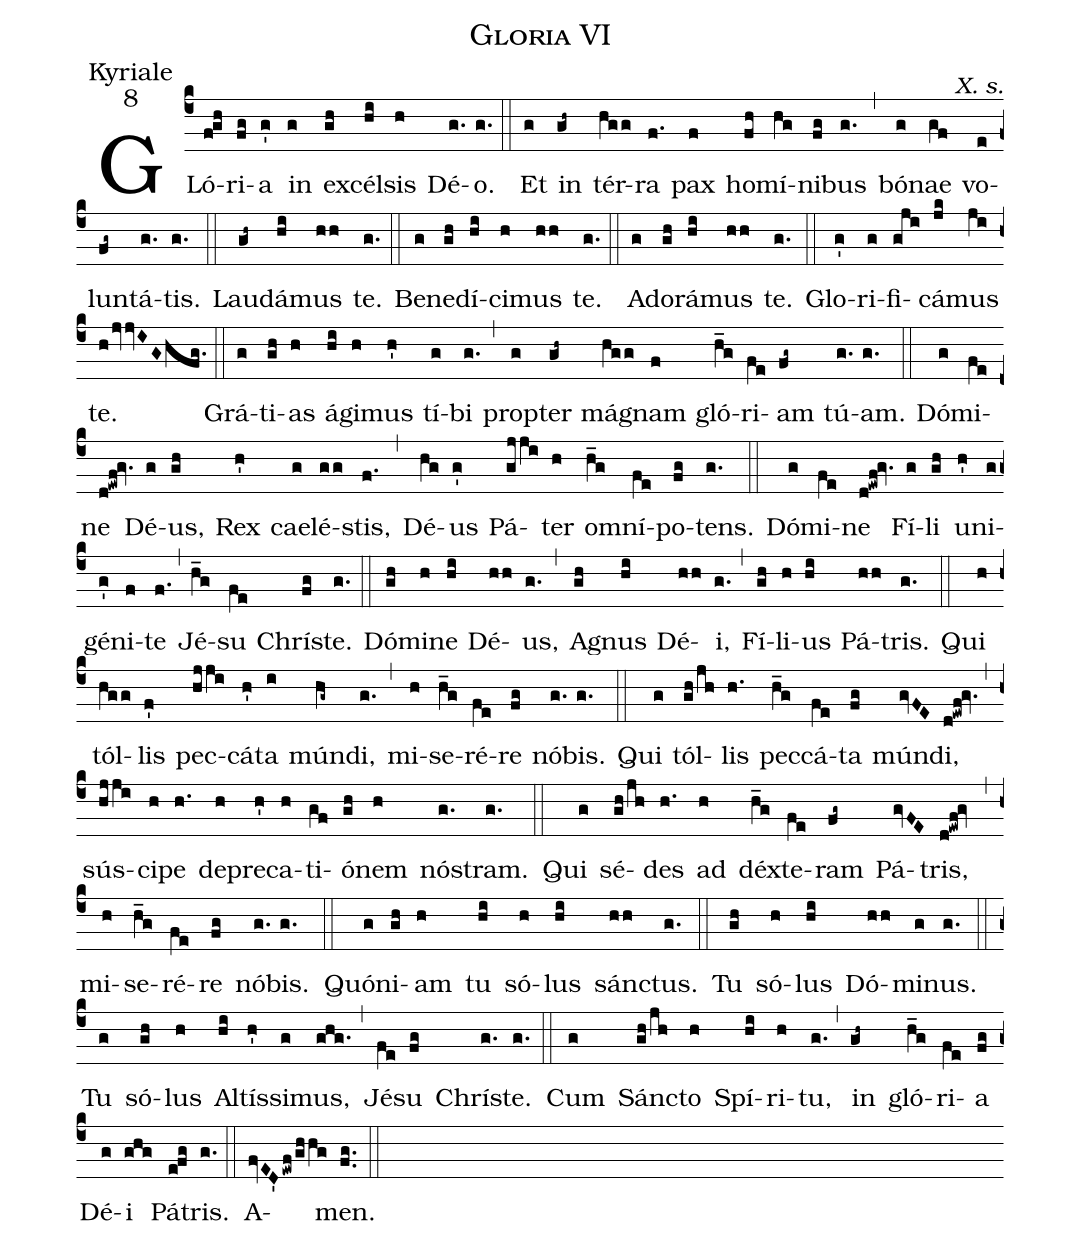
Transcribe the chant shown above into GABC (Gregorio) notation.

name:Gloria VI;
office-part:Kyriale;
mode:8;
commentary:X. s.;
%%
(c4) GLó(f!gh)ri(fg)a(g') in(g) ex(gh)cél(hi)sis(h) Dé(g.)o.(g.) (::)

Et(g) in(gh~) tér(hgg)ra(f.) pax(f) ho(fh)mí(hg)ni(fg)bus(g.) (,) bó(g)nae(gf) vo(e)lun(fg~)tá(g.)tis.(g.) (::)

Lau(gh~)dá(hi)mus(hh) te.(g.) (::)

Be(g)ne(gh)dí(hi)ci(h)mus(hh) te.(g.) (::)

Ad(g)o(gh)rá(hi)mus(hh) te.(g.) (::)

Glo(g')ri(g)fi(gji)cá(jk)mus(ji) te.(h/jvvIGhfg.) (::)

Grá(g)ti(gh)as(h) á(hi)gi(h)mus(h') tí(g)bi(g.) (,) prop(g)ter(gh~) má(hgg)gnam(f) gló(h_g)ri(fe)am(fg~) tú(g.)am.(g.) (::)

Dó(g)mi(fe)ne(d!ewf!gv.) Dé(g)us,(gh) Rex(h') cae(g)lé(gg)stis,(f.) (,) Dé(hg)us(g') Pá(gjji)ter(h) om(h_g)ní(fe)po(fg)tens.(g.) (::)

Dó(g)mi(fe)ne(d!ewf!gv.) Fí(g)li(gh) u(h')ni(g)gé(g')ni(f)te(f.) (,) Jé(h_g)su(fe) Chrí(fg)ste.(g.) (::)

Dó(gh)mi(h)ne(hi) Dé(hh)us,(g.) (,) A(gh)gnus(hi) Dé(hh)i,(g.) (,) Fí(gh)li(h)us(hi) Pá(hh)tris.(g.) (::)

Qui(h) tól(hgg)lis(f') pec(hjji)cá(h')ta(i) mún(hg~)di,(g.) (,) mi(h)se(h_g)ré(fe)re(fg) nó(g.)bis.(g.) (::)

Qui(g) tól(gh/jh)lis(h.) pec(h_g)cá(fe)ta(fg) mún(gvFE)di,(d!ewf!gv.) (,) sús(hjji)ci(h)pe(h.) de(h)pre(h')ca(h)ti(gf)ó(gh)nem(h) nó(g.)stram.(g.) (::)

Qui(g) sé(gh/jh)des(h.) ad(h) déx(h_g)te(fe)ram(fg~) Pá(gvFE)tris,(d!ewf!gv) (,) mi(h)se(h_g)ré(fe)re(fg) nó(g.)bis.(g.) (::)

Quó(g)ni(gh)am(h) tu(hi) só(h)lus(hi) sán(hh)ctus.(g.) (::)

Tu(gh) só(h)lus(hi) Dó(hh)mi(g)nus.(g.) (::)

Tu(g) só(gh)lus(h) Al(hi)tís(h')si(g)mus,(ghg.) (,) Jé(fe)su(fg) Chrí(g.)ste.(g.) (::)

Cum(g) Sán(gh/jh)cto(h) Spí(hi)ri(h)tu,(g.) (,) in(gh~) gló(h_g)ri(fe)a(fg) Dé(g)i(ghg) Pá(e!fg)tris.(g.) (::) A(fvED'ewf/ghhg)men.(fg..) (::)
